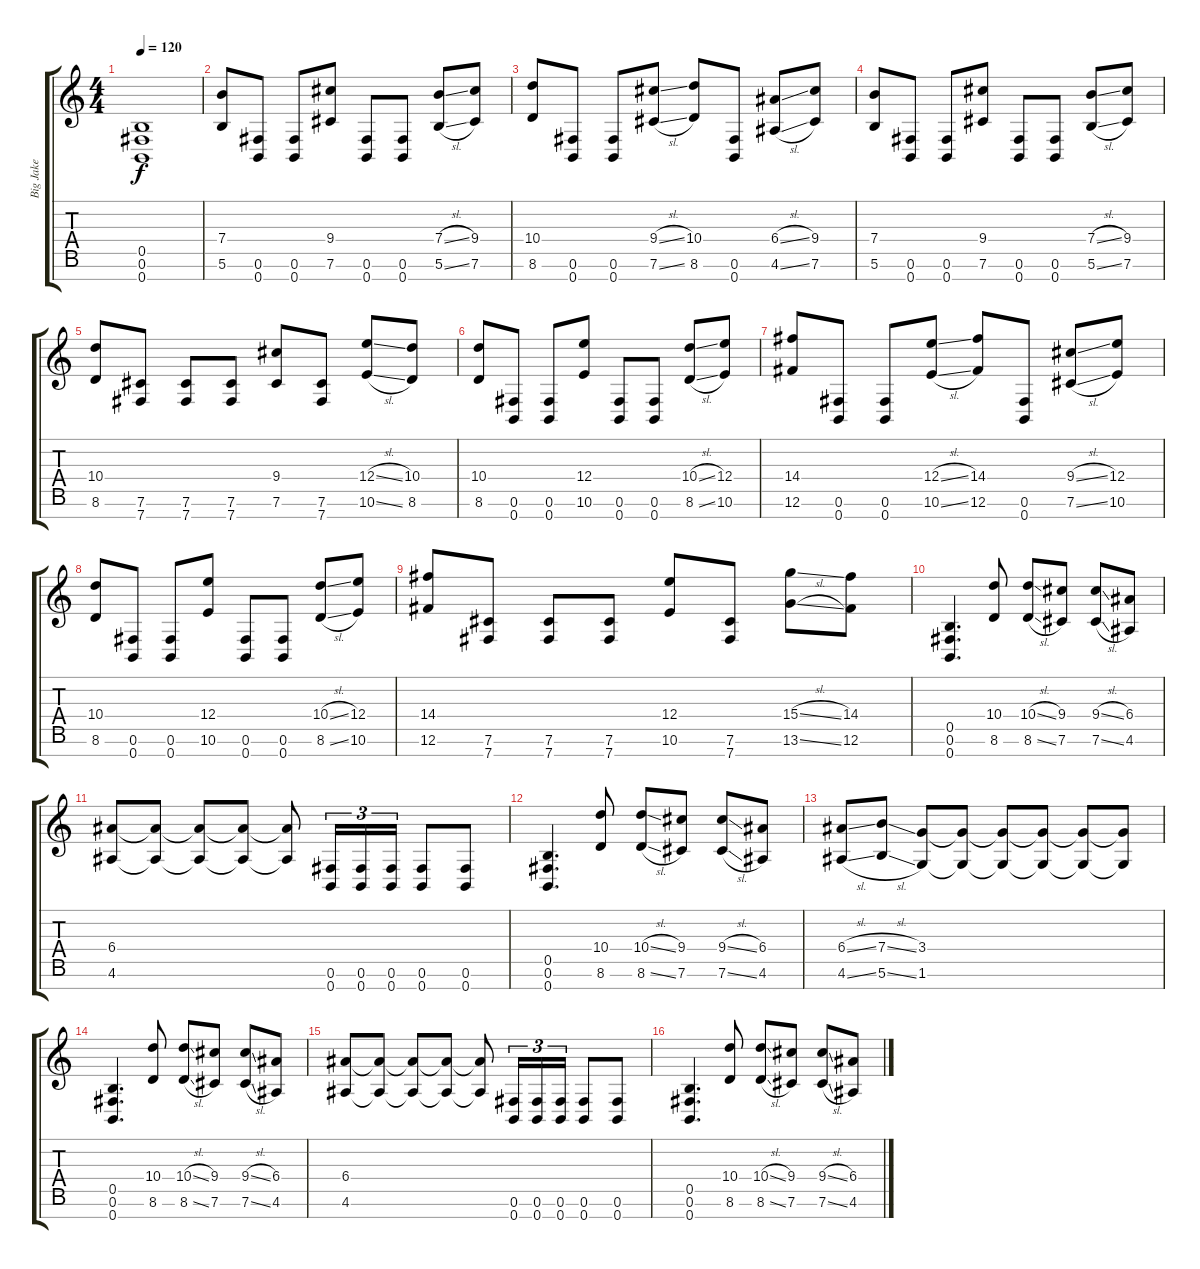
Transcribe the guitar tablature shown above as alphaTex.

\track ("Big Jake" "Big Jake") {instrument distortionguitar}
\staff {score tabs}
\tuning (Gb4 Db4 A3 E3 B2 Gb2 B1) {hide}
\ts (4 4)
\tempo 120
\clef g2
\ks c
(0.5 0.6 0.7).1{dy f} |
(7.4 5.6).8 (0.6 0.7).8 (0.6 0.7).8 (9.4 7.6).8 (0.6 0.7).8 (0.6 0.7).8 (7.4{sl} 5.6{sl}).8 (9.4 7.6).8 |
(10.4 8.6).8 (0.6 0.7).8 (0.6 0.7).8 (9.4{sl} 7.6{sl}).8 (10.4 8.6).8 (0.6 0.7).8 (6.4{sl} 4.6{sl}).8 (9.4 7.6).8 |
(7.4 5.6).8 (0.6 0.7).8 (0.6 0.7).8 (9.4 7.6).8 (0.6 0.7).8 (0.6 0.7).8 (7.4{sl} 5.6{sl}).8 (9.4 7.6).8 |
(10.4 8.6).8 (7.6 7.7).8 (7.6 7.7).8 (7.6 7.7).8 (9.4 7.6).8 (7.6 7.7).8 (12.4{sl} 10.6{sl}).8 (10.4 8.6).8 |
(10.4 8.6).8 (0.6 0.7).8 (0.6 0.7).8 (12.4 10.6).8 (0.6 0.7).8 (0.6 0.7).8 (10.4{sl} 8.6{sl}).8 (12.4 10.6).8 |
(14.4 12.6).8 (0.6 0.7).8 (0.6 0.7).8 (12.4{sl} 10.6{sl}).8 (14.4 12.6).8 (0.6 0.7).8 (9.4{sl} 7.6{sl}).8 (12.4 10.6).8 |
(10.4 8.6).8 (0.6 0.7).8 (0.6 0.7).8 (12.4 10.6).8 (0.6 0.7).8 (0.6 0.7).8 (10.4{sl} 8.6{sl}).8 (12.4 10.6).8 |
(14.4 12.6).8 (7.6 7.7).8 (7.6 7.7).8 (7.6 7.7).8 (12.4 10.6).8 (7.6 7.7).8 (15.4{sl} 13.6{sl}).8 (14.4 12.6).8 |
(0.5 0.6 0.7).4{d} (10.4 8.6).8 (10.4{sl} 8.6{sl}).8 (9.4 7.6).8 (9.4{sl} 7.6{sl}).8 (6.4 4.6).8 |
(6.4 4.6).8 (6.4{t} 4.6{t}).8 (6.4{t} 4.6{t}).8 (6.4{t} 4.6{t}).8 (6.4{t} 4.6{t}).8 (0.6 0.7).16{tu (3 2)} (0.6 0.7).16{tu (3 2)} (0.6 0.7).16{tu (3 2)} (0.6 0.7).8 (0.6 0.7).8 |
(0.5 0.6 0.7).4{d} (10.4 8.6).8 (10.4{sl} 8.6{sl}).8 (9.4 7.6).8 (9.4{sl} 7.6{sl}).8 (6.4 4.6).8 |
(6.4{sl} 4.6{sl}).8 (7.4{sl} 5.6{sl}).8 (3.4 1.6).8 (3.4{t} 1.6{t}).8 (3.4{t} 1.6{t}).8 (3.4{t} 1.6{t}).8 (3.4{t} 1.6{t}).8 (3.4{t} 1.6{t}).8 |
(0.5 0.6 0.7).4{d} (10.4 8.6).8 (10.4{sl} 8.6{sl}).8 (9.4 7.6).8 (9.4{sl} 7.6{sl}).8 (6.4 4.6).8 |
(6.4 4.6).8 (6.4{t} 4.6{t}).8 (6.4{t} 4.6{t}).8 (6.4{t} 4.6{t}).8 (6.4{t} 4.6{t}).8 (0.6 0.7).16{tu (3 2)} (0.6 0.7).16{tu (3 2)} (0.6 0.7).16{tu (3 2)} (0.6 0.7).8 (0.6 0.7).8 |
(0.5 0.6 0.7).4{d} (10.4 8.6).8 (10.4{sl} 8.6{sl}).8 (9.4 7.6).8 (9.4{sl} 7.6{sl}).8 (6.4 4.6).8
